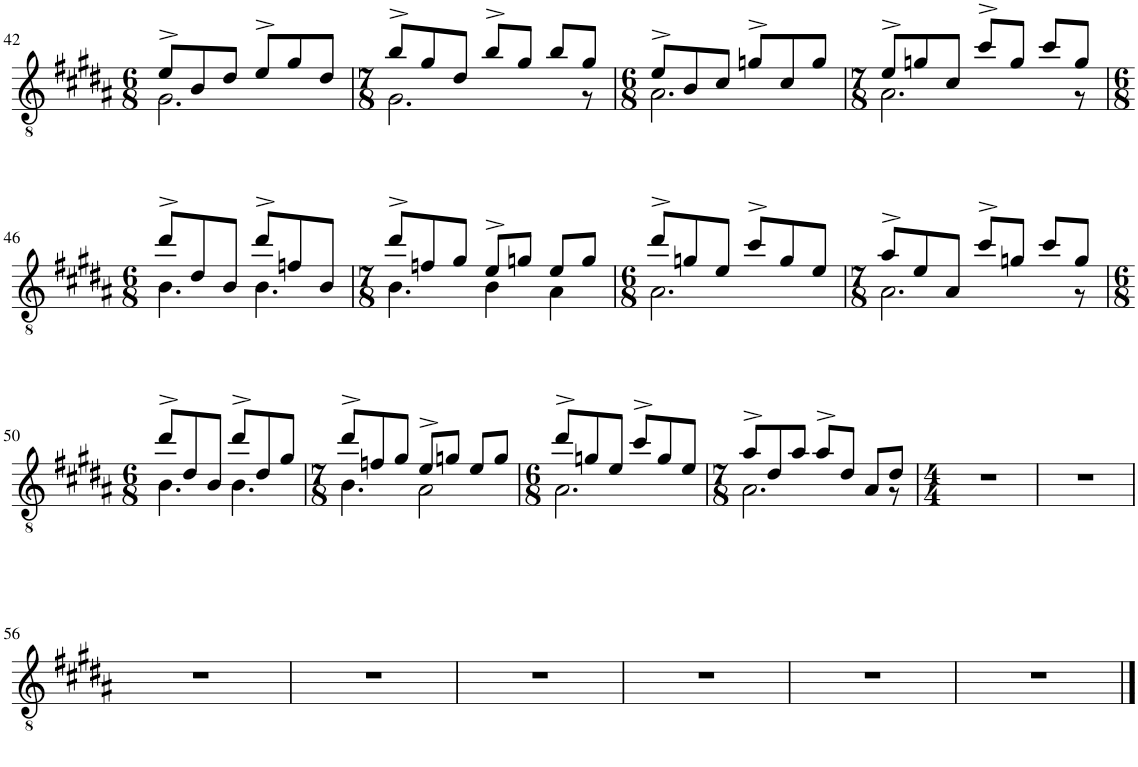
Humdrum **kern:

**kern
*part1
*staff1
*I"Классическая гитара
!!LO:PB:g=z
*clefGv2
*k[f#c#g#d#a#]
*M6/8
=42
*^
8e^/L	2.G#\
8B/	.
8d#/J	.
8e^/L	.
8g#/	.
8d#/J	.
=43	=43
*M7/8	*
8b^/L	2.G#\
8g#/	.
8d#/J	.
8b^/L	.
8g#/J	.
8b/L	.
8g#/J	8r
=44	=44
*M6/8	*
8e^/L	2.A#\
8B/	.
8c#/J	.
8gn^/L	.
8c#/	.
8g/J	.
=45	=45
*M7/8	*
8e^/L	2.A#\
8gn/	.
8c#/J	.
8cc#^/L	.
8g/J	.
8cc#/L	.
8g/J	8r
!!LO:LB:g=z	!!
=46	=46
*M6/8	*
8dd#^/L	4.B\
8d#/	.
8B/J	.
8dd#^/L	4.B\
8fn/	.
8B/J	.
=47	=47
*M7/8	*
8dd#^/L	4.B\
8fn/	.
8g#/J	.
8e^/L	4B\
8gn/J	.
8e/L	4A#\
8g/J	.
=48	=48
*M6/8	*
8dd#^/L	2.A#\
8gn/	.
8e/J	.
8cc#^/L	.
8g/	.
8e/J	.
=49	=49
*M7/8	*
8a#^/L	2.A#\
8e/	.
8A#/J	.
8cc#^/L	.
8gn/J	.
8cc#/L	.
8g/J	8r
!!LO:LB:g=z	!!
=50	=50
*M6/8	*
8dd#^/L	4.B\
8d#/	.
8B/J	.
8dd#^/L	4.B\
8d#/	.
8g#/J	.
=51	=51
*M7/8	*
8dd#^/L	4.B\
8fn/	.
8g#/J	.
8e^/L	2A#\
8gn/J	.
8e/L	.
8g/J	.
=52	=52
*M6/8	*
8dd#^/L	2.A#\
8gn/	.
8e/J	.
8cc#^/L	.
8g/	.
8e/J	.
=53	=53
*M7/8	*
8a#^/L	2.A#\
8d#/	.
8a#/J	.
8a#^/L	.
8d#/J	.
8A#/L	.
8d#/J	8r
*v	*v
=54
*M4/4
1r
=55
1r
!!LO:LB:g=z
=56
1r
=57
1r
=58
1r
=59
1r
=60
1r
=61
1r
==
*-
